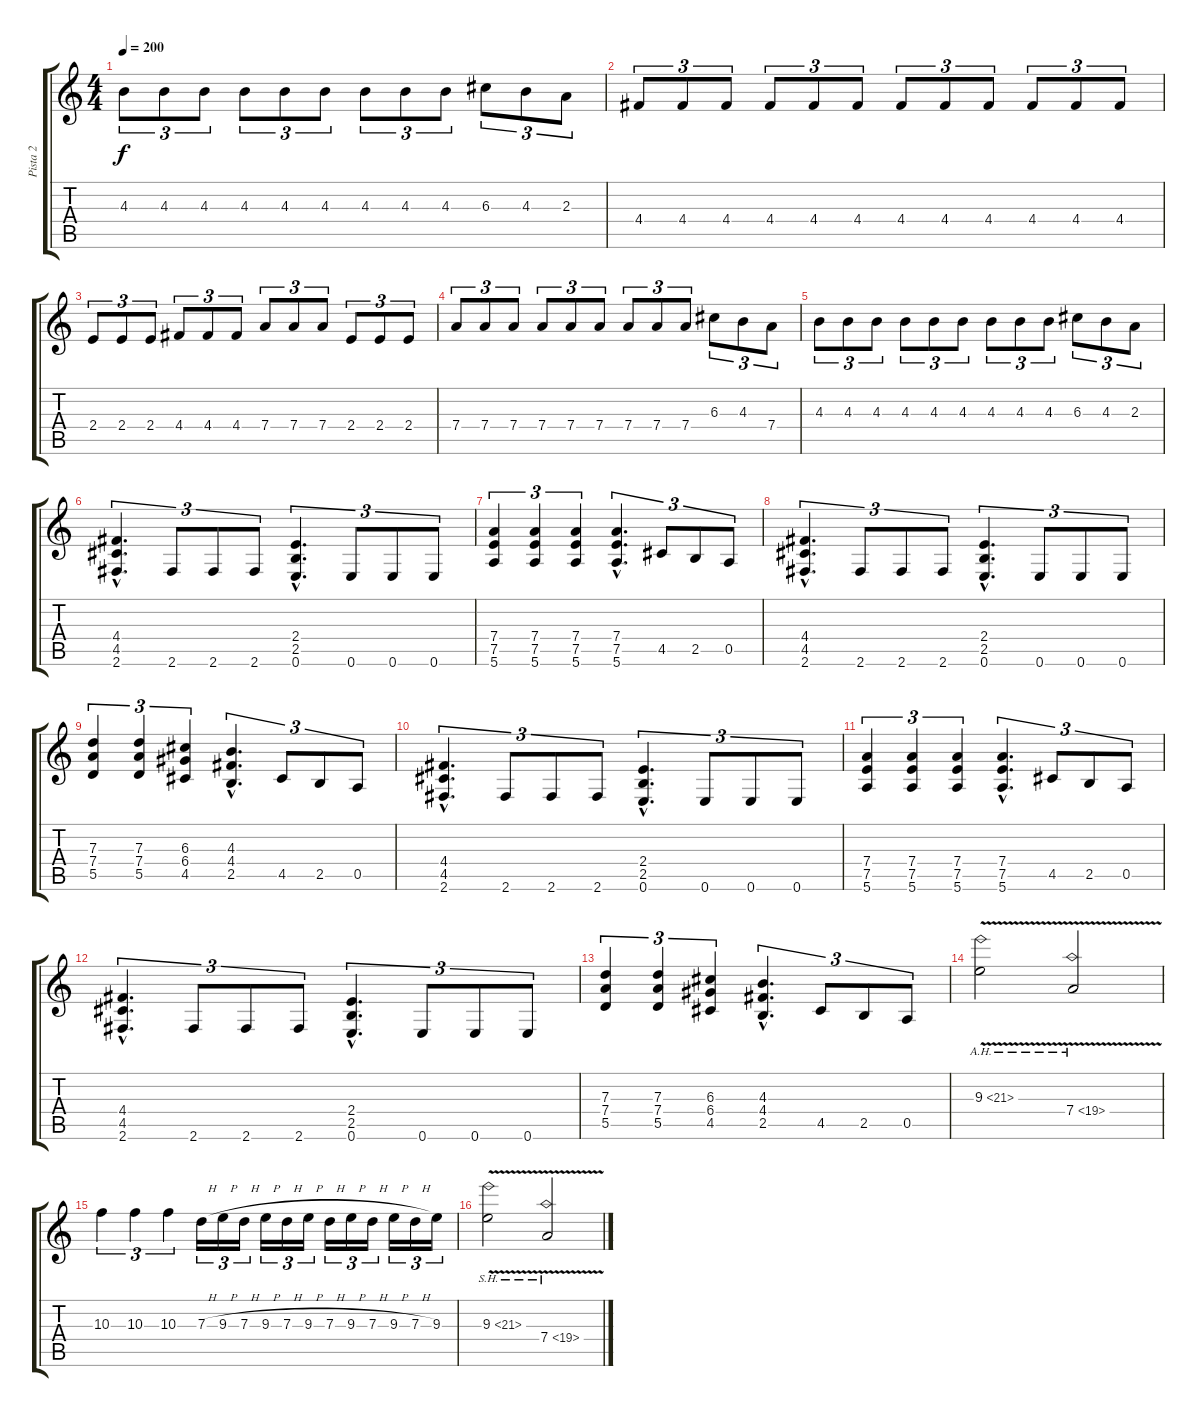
\track ("Pista 2" "Pista 2") {instrument distortionguitar}
\staff {score tabs}
\tuning (E4 B3 G3 D3 A2 E2) {hide}
\ts (4 4)
\tempo 200
\clef g2
\ks c
4.3.8{tu (3 2) dy f} 4.3.8{tu (3 2)} 4.3.8{tu (3 2)} 4.3.8{tu (3 2)} 4.3.8{tu (3 2)} 4.3.8{tu (3 2)} 4.3.8{tu (3 2)} 4.3.8{tu (3 2)} 4.3.8{tu (3 2)} 6.3.8{tu (3 2)} 4.3.8{tu (3 2)} 2.3.8{tu (3 2)} |
4.4.8{tu (3 2)} 4.4.8{tu (3 2)} 4.4.8{tu (3 2)} 4.4.8{tu (3 2)} 4.4.8{tu (3 2)} 4.4.8{tu (3 2)} 4.4.8{tu (3 2)} 4.4.8{tu (3 2)} 4.4.8{tu (3 2)} 4.4.8{tu (3 2)} 4.4.8{tu (3 2)} 4.4.8{tu (3 2)} |
2.4.8{tu (3 2)} 2.4.8{tu (3 2)} 2.4.8{tu (3 2)} 4.4.8{tu (3 2)} 4.4.8{tu (3 2)} 4.4.8{tu (3 2)} 7.4.8{tu (3 2)} 7.4.8{tu (3 2)} 7.4.8{tu (3 2)} 2.4.8{tu (3 2)} 2.4.8{tu (3 2)} 2.4.8{tu (3 2)} |
7.4.8{tu (3 2)} 7.4.8{tu (3 2)} 7.4.8{tu (3 2)} 7.4.8{tu (3 2)} 7.4.8{tu (3 2)} 7.4.8{tu (3 2)} 7.4.8{tu (3 2)} 7.4.8{tu (3 2)} 7.4.8{tu (3 2)} 6.3.8{tu (3 2)} 4.3.8{tu (3 2)} 7.4.8{tu (3 2)} |
4.3.8{tu (3 2)} 4.3.8{tu (3 2)} 4.3.8{tu (3 2)} 4.3.8{tu (3 2)} 4.3.8{tu (3 2)} 4.3.8{tu (3 2)} 4.3.8{tu (3 2)} 4.3.8{tu (3 2)} 4.3.8{tu (3 2)} 6.3.8{tu (3 2)} 4.3.8{tu (3 2)} 2.3.8{tu (3 2)} |
(4.4{hac} 4.5{hac} 2.6{hac}).4{d tu (3 2)} 2.6.8{tu (3 2)} 2.6.8{tu (3 2)} 2.6.8{tu (3 2)} (2.4{hac} 2.5{hac} 0.6{hac}).4{d tu (3 2)} 0.6.8{tu (3 2)} 0.6.8{tu (3 2)} 0.6.8{tu (3 2)} |
(7.4 7.5 5.6).4{tu (3 2)} (7.4 7.5 5.6).4{tu (3 2)} (7.4 7.5 5.6).4{tu (3 2)} (7.4{hac} 7.5{hac} 5.6{hac}).4{d tu (3 2)} 4.5.8{tu (3 2)} 2.5.8{tu (3 2)} 0.5.8{tu (3 2)} |
(4.4{hac} 4.5{hac} 2.6{hac}).4{d tu (3 2)} 2.6.8{tu (3 2)} 2.6.8{tu (3 2)} 2.6.8{tu (3 2)} (2.4{hac} 2.5{hac} 0.6{hac}).4{d tu (3 2)} 0.6.8{tu (3 2)} 0.6.8{tu (3 2)} 0.6.8{tu (3 2)} |
(7.3 7.4 5.5).4{tu (3 2)} (7.3 7.4 5.5).4{tu (3 2)} (6.3 6.4 4.5).4{tu (3 2)} (4.3{hac} 4.4{hac} 2.5{hac}).4{d tu (3 2)} 4.5.8{tu (3 2)} 2.5.8{tu (3 2)} 0.5.8{tu (3 2)} |
(4.4{hac} 4.5{hac} 2.6{hac}).4{d tu (3 2)} 2.6.8{tu (3 2)} 2.6.8{tu (3 2)} 2.6.8{tu (3 2)} (2.4{hac} 2.5{hac} 0.6{hac}).4{d tu (3 2)} 0.6.8{tu (3 2)} 0.6.8{tu (3 2)} 0.6.8{tu (3 2)} |
(7.4 7.5 5.6).4{tu (3 2)} (7.4 7.5 5.6).4{tu (3 2)} (7.4 7.5 5.6).4{tu (3 2)} (7.4{hac} 7.5{hac} 5.6{hac}).4{d tu (3 2)} 4.5.8{tu (3 2)} 2.5.8{tu (3 2)} 0.5.8{tu (3 2)} |
(4.4{hac} 4.5{hac} 2.6{hac}).4{d tu (3 2)} 2.6.8{tu (3 2)} 2.6.8{tu (3 2)} 2.6.8{tu (3 2)} (2.4{hac} 2.5{hac} 0.6{hac}).4{d tu (3 2)} 0.6.8{tu (3 2)} 0.6.8{tu (3 2)} 0.6.8{tu (3 2)} |
(7.3 7.4 5.5).4{tu (3 2)} (7.3 7.4 5.5).4{tu (3 2)} (6.3 6.4 4.5).4{tu (3 2)} (4.3{hac} 4.4{hac} 2.5{hac}).4{d tu (3 2)} 4.5.8{tu (3 2)} 2.5.8{tu (3 2)} 0.5.8{tu (3 2)} |
9.3{ah 12 v}.2 7.4{ah 12 v}.2 |
10.3.4{tu (3 2)} 10.3.4{tu (3 2)} 10.3.4{tu (3 2)} 7.3{h}.16{tu (3 2)} 9.3{h}.16{tu (3 2)} 7.3{h}.16{tu (3 2)} 9.3{h}.16{tu (3 2)} 7.3{h}.16{tu (3 2)} 9.3{h}.16{tu (3 2)} 7.3{h}.16{tu (3 2)} 9.3{h}.16{tu (3 2)} 7.3{h}.16{tu (3 2)} 9.3{h}.16{tu (3 2)} 7.3{h}.16{tu (3 2)} 9.3.16{tu (3 2)} |
9.3{sh 12 v}.2 7.4{sh 12 v}.2
